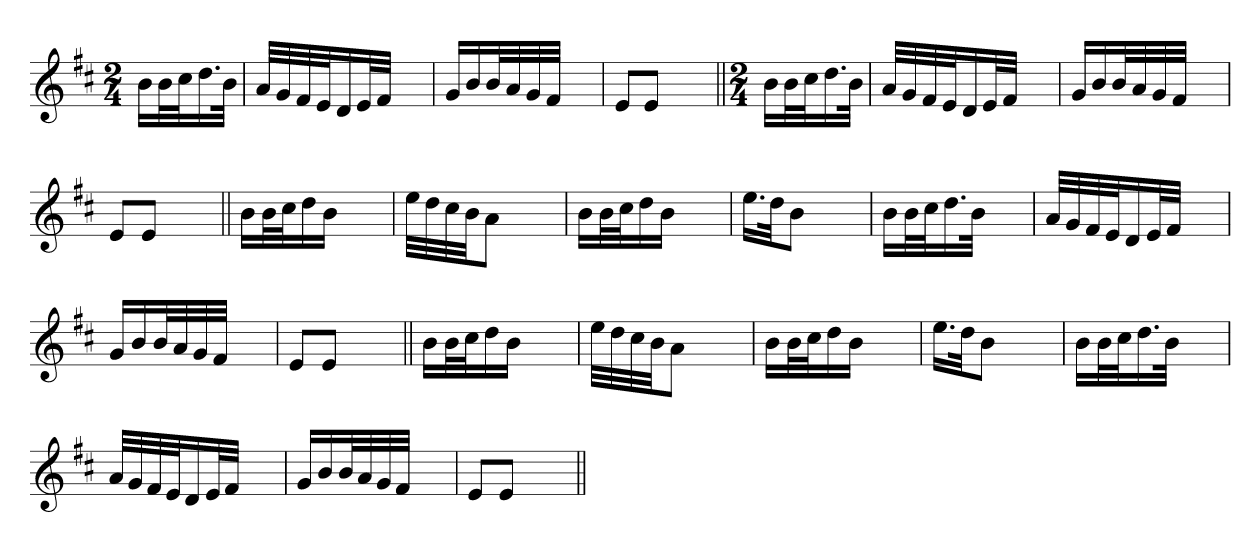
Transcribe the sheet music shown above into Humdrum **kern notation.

**kern
*part1
*staff1
*clefG2
*k[f#c#]
*M2/4
=1
16bLL
32bL
32cc#J
16.dd
32bJJk
=
32aLLL
32g
32f#
32eJ
16d
32eL
32f#JJJ
4ryy
=
16gLL
16b
32bL
32a
32g
32f#JJJ
4ryy
=
8eL
8eJ
4ryy
=||
*M2/4
16bLL
32bL
32cc#J
16.dd
32bJJk
=
32aLLL
32g
32f#
32eJ
16d
32eL
32f#JJJ
4ryy
=
16gLL
16b
32bL
32a
32g
32f#JJJ
4ryy
=
8eL
8eJ
4ryy
=||
16bLL
32bL
32cc#J
16dd
16bJJ
4ryy
=
32eeLLL
32dd
32cc#
32bJJ
8aJ
4ryy
=
16bLL
32bL
32cc#J
16dd
16bJJ
4ryy
=
16.eeLL
32ddJK
8bJ
4ryy
=
16bLL
32bL
32cc#J
16.dd
32bJJk
4ryy
=
32aLLL
32g
32f#
32eJ
16d
32eL
32f#JJJ
4ryy
=
16gLL
16b
32bL
32a
32g
32f#JJJ
4ryy
=
8eL
8eJ
4ryy
=||
16bLL
32bL
32cc#J
16dd
16bJJ
4ryy
=
32eeLLL
32dd
32cc#
32bJJ
8aJ
4ryy
=
16bLL
32bL
32cc#J
16dd
16bJJ
4ryy
=
16.eeLL
32ddJK
8bJ
4ryy
=
16bLL
32bL
32cc#J
16.dd
32bJJk
4ryy
=
32aLLL
32g
32f#
32eJ
16d
32eL
32f#JJJ
4ryy
=
16gLL
16b
32bL
32a
32g
32f#JJJ
4ryy
=
8eL
8eJ
4ryy
=||
*-
